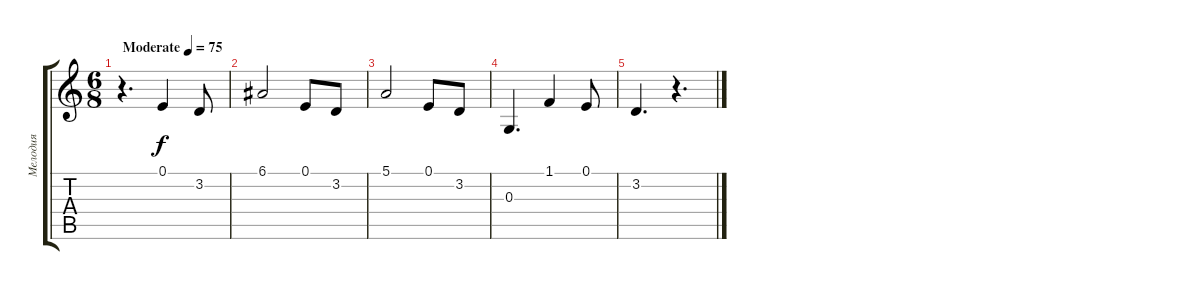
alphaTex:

\track ("Мелодия" "Мелодия") {instrument choiraahs}
\staff {score tabs}
\tuning (E4 B3 G3 D3 A2 E2) {hide}
\ts (6 8)
\tempo (75 "Moderate")
\clef g2
\ks c
r.4{d dy f instrument choiraahs} 0.1.4 3.2.8 |
6.1.2 0.1.8 3.2.8 |
5.1.2 0.1.8 3.2.8 |
0.3.4{d} 1.1.4 0.1.8 |
3.2.4{d} r.4{d}
